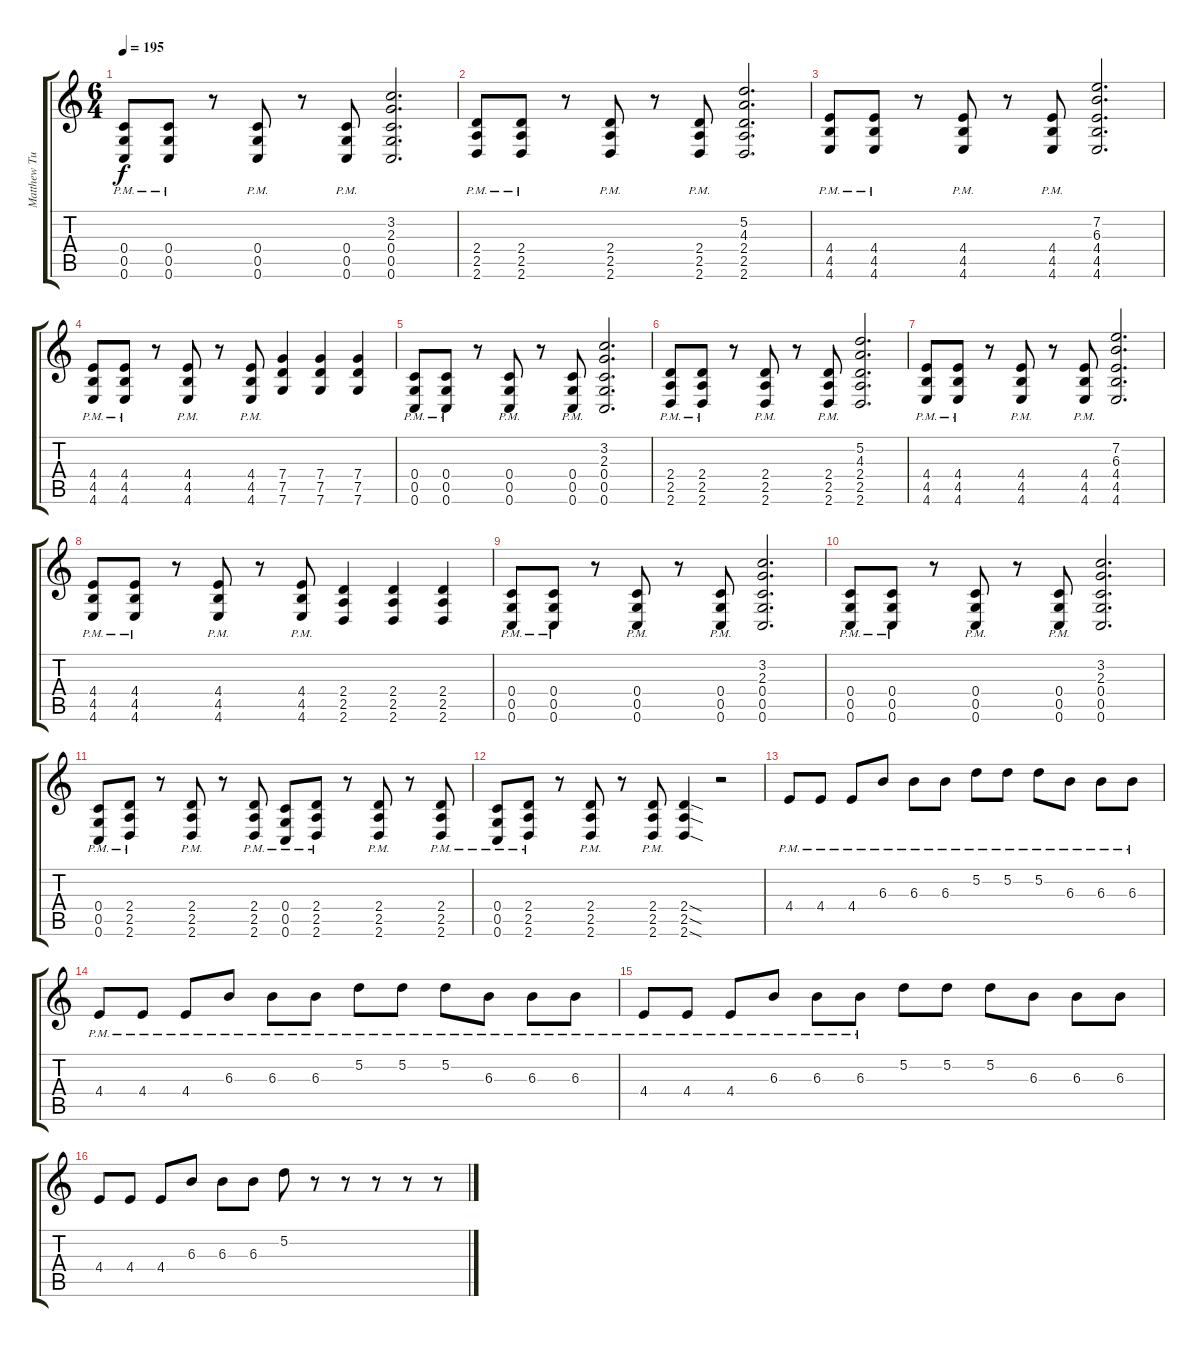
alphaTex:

\track ("Matthew Tuck" "Matthew Tu") {instrument distortionguitar}
\staff {score tabs}
\tuning (D4 A3 F3 C3 G2 C2) {hide}
\ts (6 4)
\tempo 195
\clef g2
\ks c
(0.4{pm} 0.5{pm} 0.6{pm}).8{dy f} (0.4{pm} 0.5{pm} 0.6{pm}).8 r.8 (0.4{pm} 0.5{pm} 0.6{pm}).8 r.8 (0.4{pm} 0.5{pm} 0.6{pm}).8 (3.2 2.3 0.4 0.5 0.6).2{d} |
(2.4{pm} 2.5{pm} 2.6{pm}).8 (2.4{pm} 2.5{pm} 2.6{pm}).8 r.8 (2.4{pm} 2.5{pm} 2.6{pm}).8 r.8 (2.4{pm} 2.5{pm} 2.6{pm}).8 (5.2 4.3 2.4 2.5 2.6).2{d} |
(4.4{pm} 4.5{pm} 4.6{pm}).8 (4.4{pm} 4.5{pm} 4.6{pm}).8 r.8 (4.4{pm} 4.5{pm} 4.6{pm}).8 r.8 (4.4{pm} 4.5{pm} 4.6{pm}).8 (7.2 6.3 4.4 4.5 4.6).2{d} |
(4.4{pm} 4.5{pm} 4.6{pm}).8 (4.4{pm} 4.5{pm} 4.6{pm}).8 r.8 (4.4{pm} 4.5{pm} 4.6{pm}).8 r.8 (4.4{pm} 4.5{pm} 4.6{pm}).8 (7.4 7.5 7.6).4 (7.4 7.5 7.6).4 (7.4 7.5 7.6).4 |
(0.4{pm} 0.5{pm} 0.6{pm}).8 (0.4{pm} 0.5{pm} 0.6{pm}).8 r.8 (0.4{pm} 0.5{pm} 0.6{pm}).8 r.8 (0.4{pm} 0.5{pm} 0.6{pm}).8 (3.2 2.3 0.4 0.5 0.6).2{d} |
(2.4{pm} 2.5{pm} 2.6{pm}).8 (2.4{pm} 2.5{pm} 2.6{pm}).8 r.8 (2.4{pm} 2.5{pm} 2.6{pm}).8 r.8 (2.4{pm} 2.5{pm} 2.6{pm}).8 (5.2 4.3 2.4 2.5 2.6).2{d} |
(4.4{pm} 4.5{pm} 4.6{pm}).8 (4.4{pm} 4.5{pm} 4.6{pm}).8 r.8 (4.4{pm} 4.5{pm} 4.6{pm}).8 r.8 (4.4{pm} 4.5{pm} 4.6{pm}).8 (7.2 6.3 4.4 4.5 4.6).2{d} |
(4.4{pm} 4.5{pm} 4.6{pm}).8 (4.4{pm} 4.5{pm} 4.6{pm}).8 r.8 (4.4{pm} 4.5{pm} 4.6{pm}).8 r.8 (4.4{pm} 4.5{pm} 4.6{pm}).8 (2.4 2.5 2.6).4 (2.4 2.5 2.6).4 (2.4 2.5 2.6).4 |
(0.4{pm} 0.5{pm} 0.6{pm}).8 (0.4{pm} 0.5{pm} 0.6{pm}).8 r.8 (0.4{pm} 0.5{pm} 0.6{pm}).8 r.8 (0.4{pm} 0.5{pm} 0.6{pm}).8 (3.2 2.3 0.4 0.5 0.6).2{d} |
(0.4{pm} 0.5{pm} 0.6{pm}).8 (0.4{pm} 0.5{pm} 0.6{pm}).8 r.8 (0.4{pm} 0.5{pm} 0.6{pm}).8 r.8 (0.4{pm} 0.5{pm} 0.6{pm}).8 (3.2 2.3 0.4 0.5 0.6).2{d} |
(0.4{pm} 0.5{pm} 0.6{pm}).8 (2.4{pm} 2.5{pm} 2.6{pm}).8 r.8 (2.4{pm} 2.5{pm} 2.6{pm}).8 r.8 (2.4{pm} 2.5{pm} 2.6{pm}).8 (0.4{pm} 0.5{pm} 0.6{pm}).8 (2.4{pm} 2.5{pm} 2.6{pm}).8 r.8 (2.4{pm} 2.5{pm} 2.6{pm}).8 r.8 (2.4{pm} 2.5{pm} 2.6{pm}).8 |
(0.4{pm} 0.5{pm} 0.6{pm}).8 (2.4{pm} 2.5{pm} 2.6{pm}).8 r.8 (2.4{pm} 2.5{pm} 2.6{pm}).8 r.8 (2.4{pm} 2.5{pm} 2.6{pm}).8 (2.4{sod} 2.5{sod} 2.6{sod}).4 r.2 |
4.4{pm}.8 4.4{pm}.8 4.4{pm}.8 6.3{pm}.8 6.3{pm}.8 6.3{pm}.8 5.2{pm}.8 5.2{pm}.8 5.2{pm}.8 6.3{pm}.8 6.3{pm}.8 6.3{pm}.8 |
4.4{pm}.8 4.4{pm}.8 4.4{pm}.8 6.3{pm}.8 6.3{pm}.8 6.3{pm}.8 5.2{pm}.8 5.2{pm}.8 5.2{pm}.8 6.3{pm}.8 6.3{pm}.8 6.3{pm}.8 |
4.4{pm}.8 4.4{pm}.8 4.4{pm}.8 6.3{pm}.8 6.3{pm}.8 6.3{pm}.8 5.2.8 5.2.8 5.2.8 6.3.8 6.3.8 6.3.8 |
4.4.8 4.4.8 4.4.8 6.3.8 6.3.8 6.3.8 5.2.8 r.8 r.8 r.8 r.8 r.8
